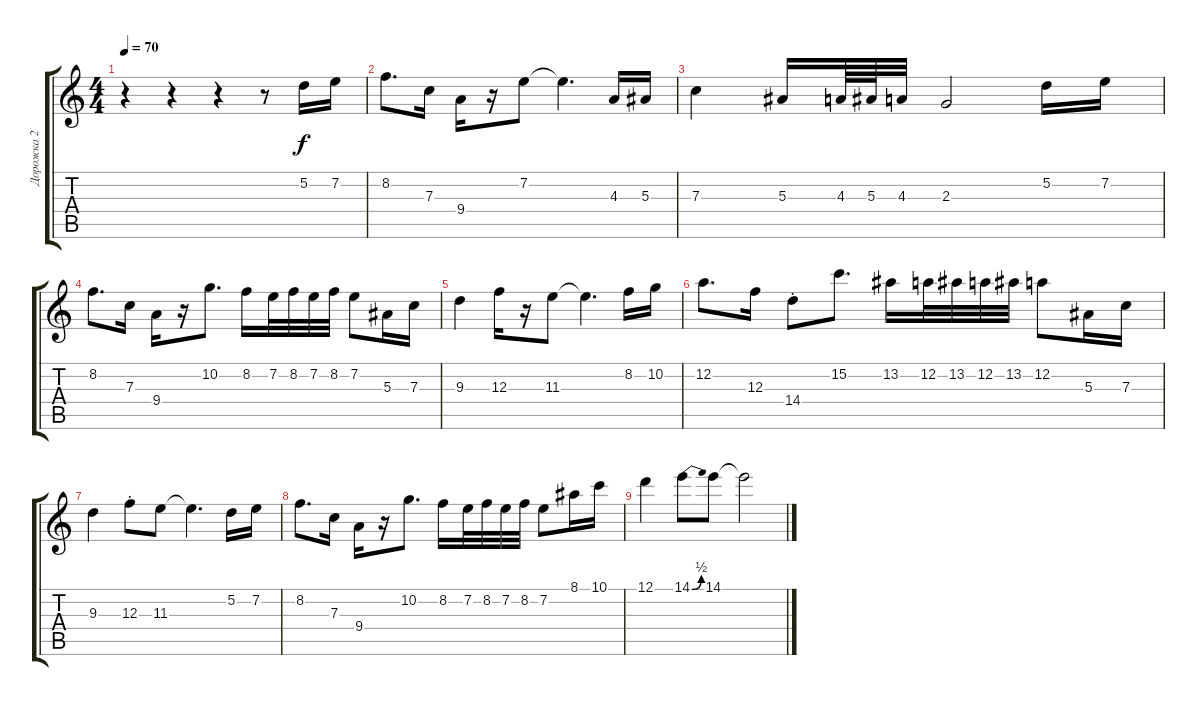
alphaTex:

\track ("Дорожка 2" "Дорожка 2") {instrument distortionguitar}
\staff {score tabs}
\tuning (D4 A3 F3 C3 G2 D2) {hide}
\ts (4 4)
\tempo 70
\clef g2
\ks c
r.4{dy f instrument distortionguitar} r.4 r.4 r.8 5.2.16 7.2.16 |
8.2.8{d} 7.3.16 9.4.16 r.16 7.2.8 7.2{t}.4{d} 4.3.16 5.3.16 |
7.3.4 5.3.16 4.3.64 5.3.64 4.3.32 2.3.2 5.2.16 7.2.16 |
8.2.8{d} 7.3.16 9.4.16 r.16 10.2.8{d} 8.2.16 7.2.32 8.2.32 7.2.32 8.2.32 7.2.8 5.3.16 7.3.16 |
9.3.4 12.3.16 r.16 11.3.8 11.3{t}.4{d} 8.2.16 10.2.16 |
12.2.8{d} 12.3.16 14.4{st}.8 15.2.8{d} 13.2.16 12.2.32 13.2.32 12.2.32 13.2.32 12.2.8 5.3.16 7.3.16 |
9.3.4 12.3{st}.8 11.3.8 11.3{t}.4{d} 5.2.16 7.2.16 |
8.2.8{d} 7.3.16 9.4.16 r.16 10.2.8{d} 8.2.16 7.2.32 8.2.32 7.2.32 8.2.32 7.2.8 8.1.16 10.1.16 |
12.1.4 14.1{be (bend 0 0 60 2)}.8 14.1.8 14.1{t}.2
